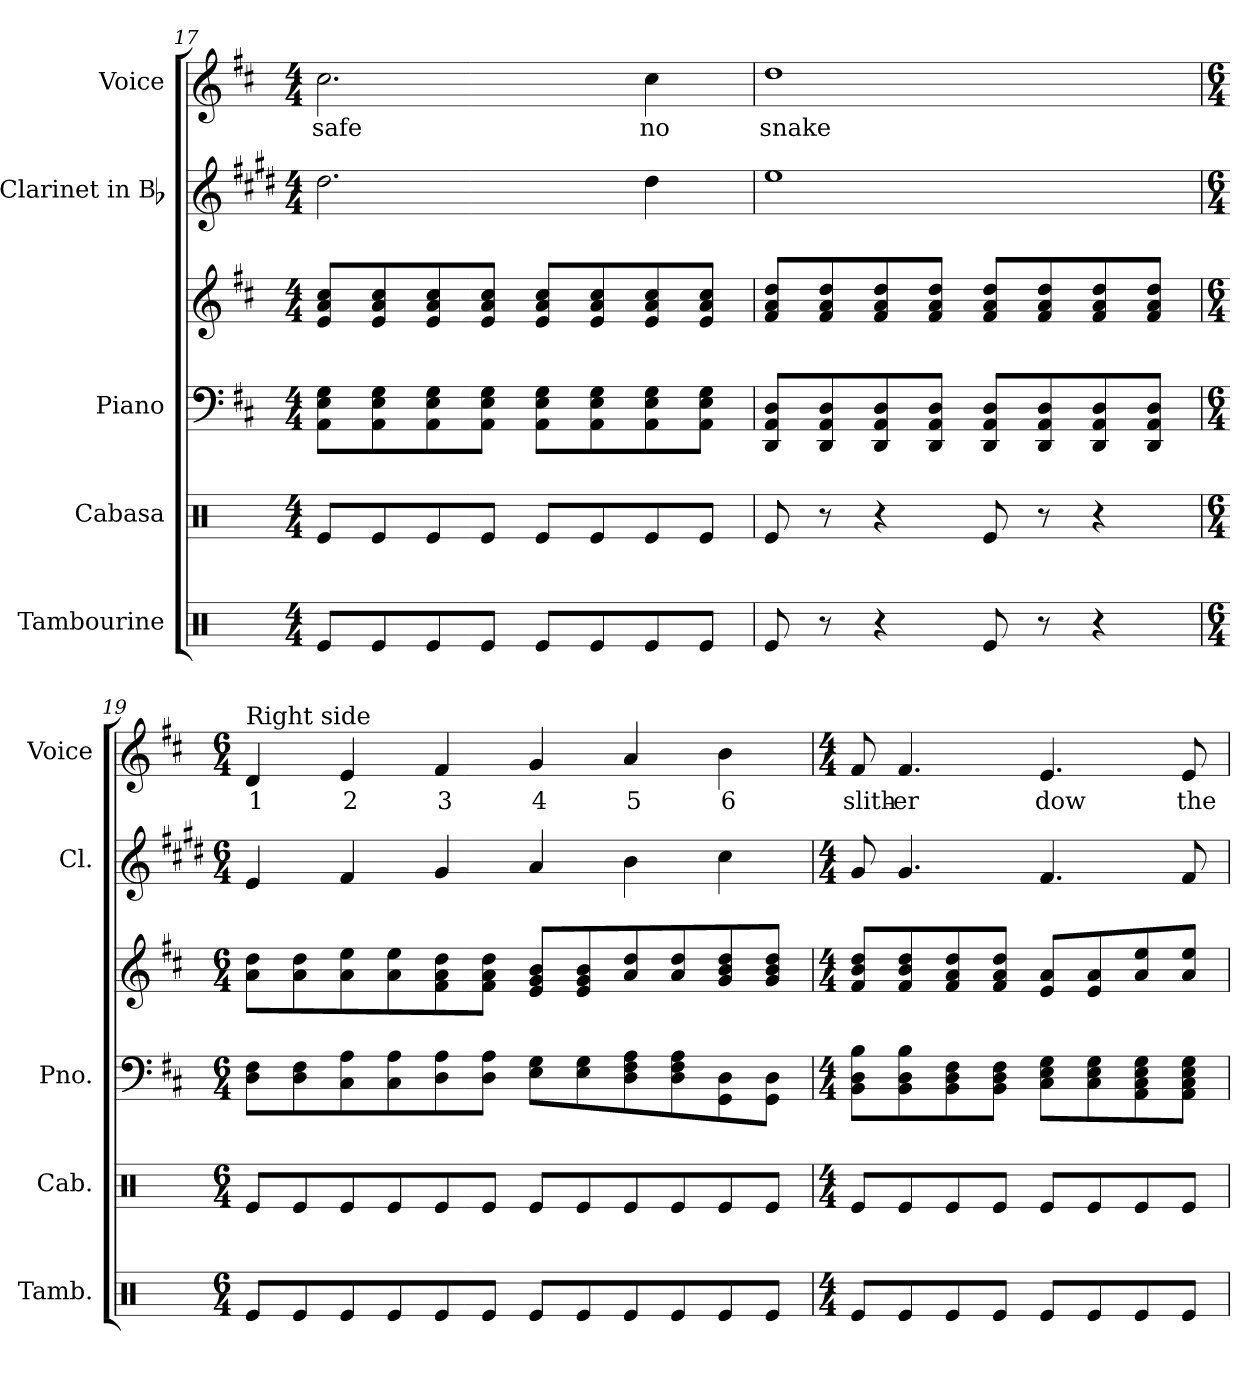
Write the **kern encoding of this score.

**kern	**kern	**kern	**kern	**kern	**kern	**text
*part5	*part4	*part3	*part3	*part2	*part1	*part1
*staff6	*staff5	*staff4	*staff3	*staff2	*staff1	*staff1
*I"Tambourine	*I"Cabasa	*I"Piano	*	*I"Clarinet in Bb	*I"Voice	*
*I'Tamb.	*I'Cab.	*I'Pno.	*	*I'Cl.	*I'Voice	*
*clefX	*clefX	*clefF4	*clefG2	*clefG2	*clefG2	*
*	*	*	*	*ITrd1c2	*	*
*k[]	*k[]	*k[f#c#]	*k[f#c#]	*k[f#c#]	*k[f#c#]	*
*C:	*C:	*D:	*D:	*D:	*D:	*
*M4/4	*M4/4	*M4/4	*M4/4	*M4/4	*M4/4	*
=17	=17	=17	=17	=17	=17	=17
!	!	!	!	!	!	!LO:LY:b:color=#000000
8Rei/L	8Rei/L	8AAi\ 8Ei 8GiL	8ei/ 8ai 8cc#iL	2.cc#i\	2.cc#i\	safe
8Rei/	8Rei/	8AAi\ 8Ei 8Gi	8ei/ 8ai 8cc#i	.	.	.
8Rei/	8Rei/	8AAi\ 8Ei 8Gi	8ei/ 8ai 8cc#i	.	.	.
8Rei/J	8Rei/J	8AAi\ 8Ei 8GiJ	8ei/ 8ai 8cc#iJ	.	.	.
8Rei/L	8Rei/L	8AAi\ 8Ei 8GiL	8ei/ 8ai 8cc#iL	.	.	.
8Rei/	8Rei/	8AAi\ 8Ei 8Gi	8ei/ 8ai 8cc#i	.	.	.
!	!	!	!	!	!	!LO:LY:b:color=#000000
8Rei/	8Rei/	8AAi\ 8Ei 8Gi	8ei/ 8ai 8cc#i	4cc#i\	4cc#i\	no
8Rei/J	8Rei/J	8AAi\ 8Ei 8GiJ	8ei/ 8ai 8cc#iJ	.	.	.
=18	=18	=18	=18	=18	=18	=18
!	!	!	!	!	!	!LO:LY:b:color=#000000
8Rei/	8Rei/	8DDi/ 8AAi 8DiL	8f#i/ 8ai 8ddiL	1ddi	1ddi	snake
8r	8r	8DDi/ 8AAi 8Di	8f#i/ 8ai 8ddi	.	.	.
4r	4r	8DDi/ 8AAi 8Di	8f#i/ 8ai 8ddi	.	.	.
.	.	8DDi/ 8AAi 8DiJ	8f#i/ 8ai 8ddiJ	.	.	.
8Rei/	8Rei/	8DDi/ 8AAi 8DiL	8f#i/ 8ai 8ddiL	.	.	.
8r	8r	8DDi/ 8AAi 8Di	8f#i/ 8ai 8ddi	.	.	.
4r	4r	8DDi/ 8AAi 8Di	8f#i/ 8ai 8ddi	.	.	.
.	.	8DDi/ 8AAi 8DiJ	8f#i/ 8ai 8ddiJ	.	.	.
!!LO:PB:g=z
=19	=19	=19	=19	=19	=19	=19
*M6/4	*M6/4	*M6/4	*M6/4	*M6/4	*M6/4	*
!	!	!	!	!	!LO:TX:a:t=Right side	!
!	!	!	!	!	!	!LO:LY:b:color=#000000
8Rei/L	8Rei/L	8Di\ 8F#iL	8ai\ 8ddiL	4di/	4di/	1
8Rei/	8Rei/	8Di\ 8F#i	8ai\ 8ddi	.	.	.
!	!	!	!	!	!	!LO:LY:b:color=#000000
8Rei/	8Rei/	8C#i\ 8Ai	8ai\ 8eei	4ei/	4ei/	2
8Rei/	8Rei/	8C#i\ 8Ai	8ai\ 8eei	.	.	.
!	!	!	!	!	!	!LO:LY:b:color=#000000
8Rei/	8Rei/	8Di\ 8Ai	8f#i\ 8ai 8ddi	4f#i/	4f#i/	3
8Rei/J	8Rei/J	8Di\ 8AiJ	8f#i\ 8ai 8ddiJ	.	.	.
!	!	!	!	!	!	!LO:LY:b:color=#000000
8Rei/L	8Rei/L	8Ei\ 8GiL	8ei/ 8gi 8biL	4gi/	4gi/	4
8Rei/	8Rei/	8Ei\ 8Gi	8ei/ 8gi 8bi	.	.	.
!	!	!	!	!	!	!LO:LY:b:color=#000000
8Rei/	8Rei/	8Di\ 8F#i 8Ai	8ai/ 8ddi	4ai\	4ai/	5
8Rei/	8Rei/	8Di\ 8F#i 8Ai	8ai/ 8ddi	.	.	.
!	!	!	!	!	!	!LO:LY:b:color=#000000
8Rei/	8Rei/	8GGi\ 8Di	8gi/ 8bi 8ddi	4bi\	4bi\	6
8Rei/J	8Rei/J	8GGi\ 8DiJ	8gi/ 8bi 8ddiJ	.	.	.
=20	=20	=20	=20	=20	=20	=20
*M4/4	*M4/4	*M4/4	*M4/4	*M4/4	*M4/4	*
!	!	!	!	!	!	!LO:LY:b:color=#000000
8Rei/L	8Rei/L	8BBi\ 8Di 8BiL	8f#i/ 8bi 8ddiL	8f#i/	8f#i/	slith-
!	!	!	!	!	!	!LO:LY:b:color=#000000
8Rei/	8Rei/	8BBi\ 8Di 8Bi	8f#i/ 8bi 8ddi	4.f#i/	4.f#i/	-er
8Rei/	8Rei/	8BBi\ 8Di 8F#i	8f#i/ 8ai 8ddi	.	.	.
8Rei/J	8Rei/J	8BBi\ 8Di 8F#iJ	8f#i/ 8ai 8ddiJ	.	.	.
!	!	!	!	!	!	!LO:LY:b:color=#000000
8Rei/L	8Rei/L	8C#i\ 8Ei 8GiL	8ei/ 8aiL	4.ei/	4.ei/	dow
8Rei/	8Rei/	8C#i\ 8Ei 8Gi	8ei/ 8ai	.	.	.
8Rei/	8Rei/	8AAi\ 8C#i 8Ei 8Gi	8ai/ 8eei	.	.	.
!	!	!	!	!	!	!LO:LY:b:color=#000000
8Rei/J	8Rei/J	8AAi\ 8C#i 8Ei 8GiJ	8ai/ 8eeiJ	8ei/	8ei/	the
=	=	=	=	=	=	=
*-	*-	*-	*-	*-	*-	*-
